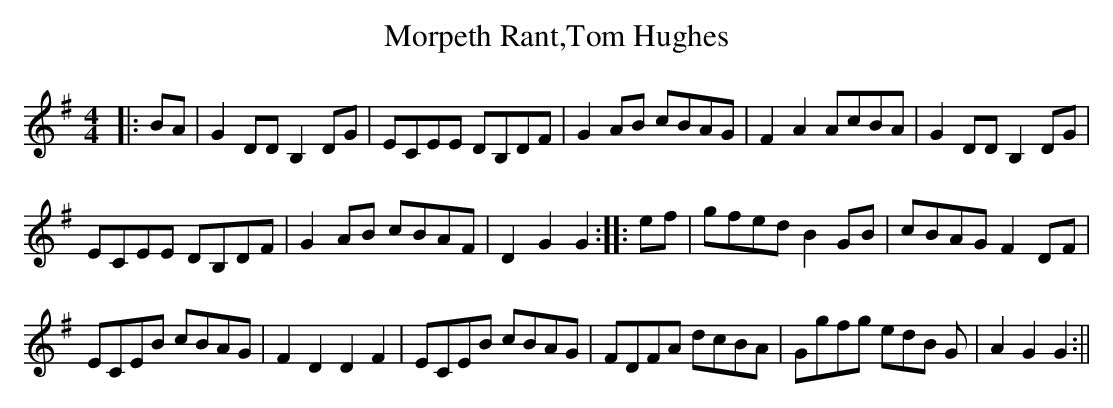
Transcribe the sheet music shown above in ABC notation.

X:1
T:Morpeth Rant,Tom Hughes
M:4/4
L:1/8
K:G
|:BA|G2DD B,2DG|ECEE DB,DF|G2AB cBAG|F2A2AcBA|G2DD B,2DG|
ECEE DB,DF|G2AB cBAF|D2G2G2:||:ef|gfed B2GB|cBAG F2DF|
ECEB cBAG|F2D2D2F2|ECEB cBAG|FDFA dcBA|Ggfg edB G|A2G2G2:||
